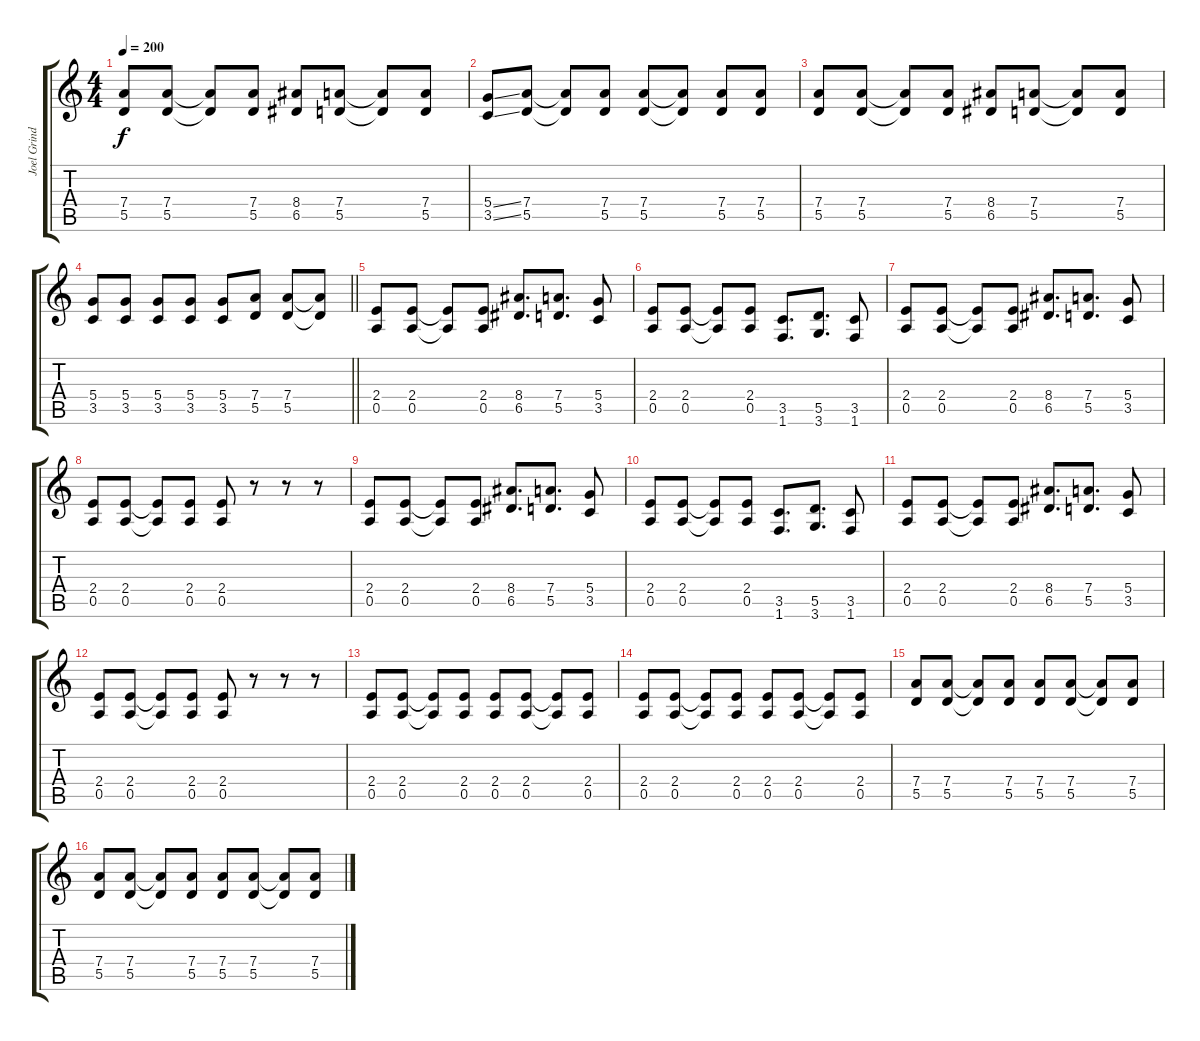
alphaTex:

\track ("Joel Grind (rithm)" "Joel Grind") {instrument overdrivenguitar}
\staff {score tabs}
\tuning (E4 B3 G3 D3 A2 E2) {hide}
\ts (4 4)
\tempo 200
\clef g2
\ks c
(7.4 5.5).8{dy f} (7.4 5.5).8 (7.4{t} 5.5{t}).8 (7.4 5.5).8 (8.4 6.5).8 (7.4 5.5).8 (7.4{t} 5.5{t}).8 (7.4 5.5).8 |
(5.4{ss} 3.5{ss}).8 (7.4 5.5).8 (7.4{t} 5.5{t}).8 (7.4 5.5).8 (7.4 5.5).8 (7.4{t} 5.5{t}).8 (7.4 5.5).8 (7.4 5.5).8 |
(7.4 5.5).8 (7.4 5.5).8 (7.4{t} 5.5{t}).8 (7.4 5.5).8 (8.4 6.5).8 (7.4 5.5).8 (7.4{t} 5.5{t}).8 (7.4 5.5).8 |
\barLineRight lightlight
(5.4 3.5).8 (5.4 3.5).8 (5.4 3.5).8 (5.4 3.5).8 (5.4 3.5).8 (7.4 5.5).8 (7.4 5.5).8 (7.4{t} 5.5{t}).8 |
(2.4 0.5).8 (2.4 0.5).8 (2.4{t} 0.5{t}).8 (2.4 0.5).8 (8.4 6.5).8{d} (7.4 5.5).8{d} (5.4 3.5).8 |
(2.4 0.5).8 (2.4 0.5).8 (2.4{t} 0.5{t}).8 (2.4 0.5).8 (3.5 1.6).8{d} (5.5 3.6).8{d} (3.5 1.6).8 |
(2.4 0.5).8 (2.4 0.5).8 (2.4{t} 0.5{t}).8 (2.4 0.5).8 (8.4 6.5).8{d} (7.4 5.5).8{d} (5.4 3.5).8 |
(2.4 0.5).8 (2.4 0.5).8 (2.4{t} 0.5{t}).8 (2.4 0.5).8 (2.4 0.5).8 r.8 r.8 r.8 |
(2.4 0.5).8 (2.4 0.5).8 (2.4{t} 0.5{t}).8 (2.4 0.5).8 (8.4 6.5).8{d} (7.4 5.5).8{d} (5.4 3.5).8 |
(2.4 0.5).8 (2.4 0.5).8 (2.4{t} 0.5{t}).8 (2.4 0.5).8 (3.5 1.6).8{d} (5.5 3.6).8{d} (3.5 1.6).8 |
(2.4 0.5).8 (2.4 0.5).8 (2.4{t} 0.5{t}).8 (2.4 0.5).8 (8.4 6.5).8{d} (7.4 5.5).8{d} (5.4 3.5).8 |
(2.4 0.5).8 (2.4 0.5).8 (2.4{t} 0.5{t}).8 (2.4 0.5).8 (2.4 0.5).8 r.8 r.8 r.8 |
(2.4 0.5).8 (2.4 0.5).8 (2.4{t} 0.5{t}).8 (2.4 0.5).8 (2.4 0.5).8 (2.4 0.5).8 (2.4{t} 0.5{t}).8 (2.4 0.5).8 |
(2.4 0.5).8 (2.4 0.5).8 (2.4{t} 0.5{t}).8 (2.4 0.5).8 (2.4 0.5).8 (2.4 0.5).8 (2.4{t} 0.5{t}).8 (2.4 0.5).8 |
(7.4 5.5).8 (7.4 5.5).8 (7.4{t} 5.5{t}).8 (7.4 5.5).8 (7.4 5.5).8 (7.4 5.5).8 (7.4{t} 5.5{t}).8 (7.4 5.5).8 |
(7.4 5.5).8 (7.4 5.5).8 (7.4{t} 5.5{t}).8 (7.4 5.5).8 (7.4 5.5).8 (7.4 5.5).8 (7.4{t} 5.5{t}).8 (7.4 5.5).8
